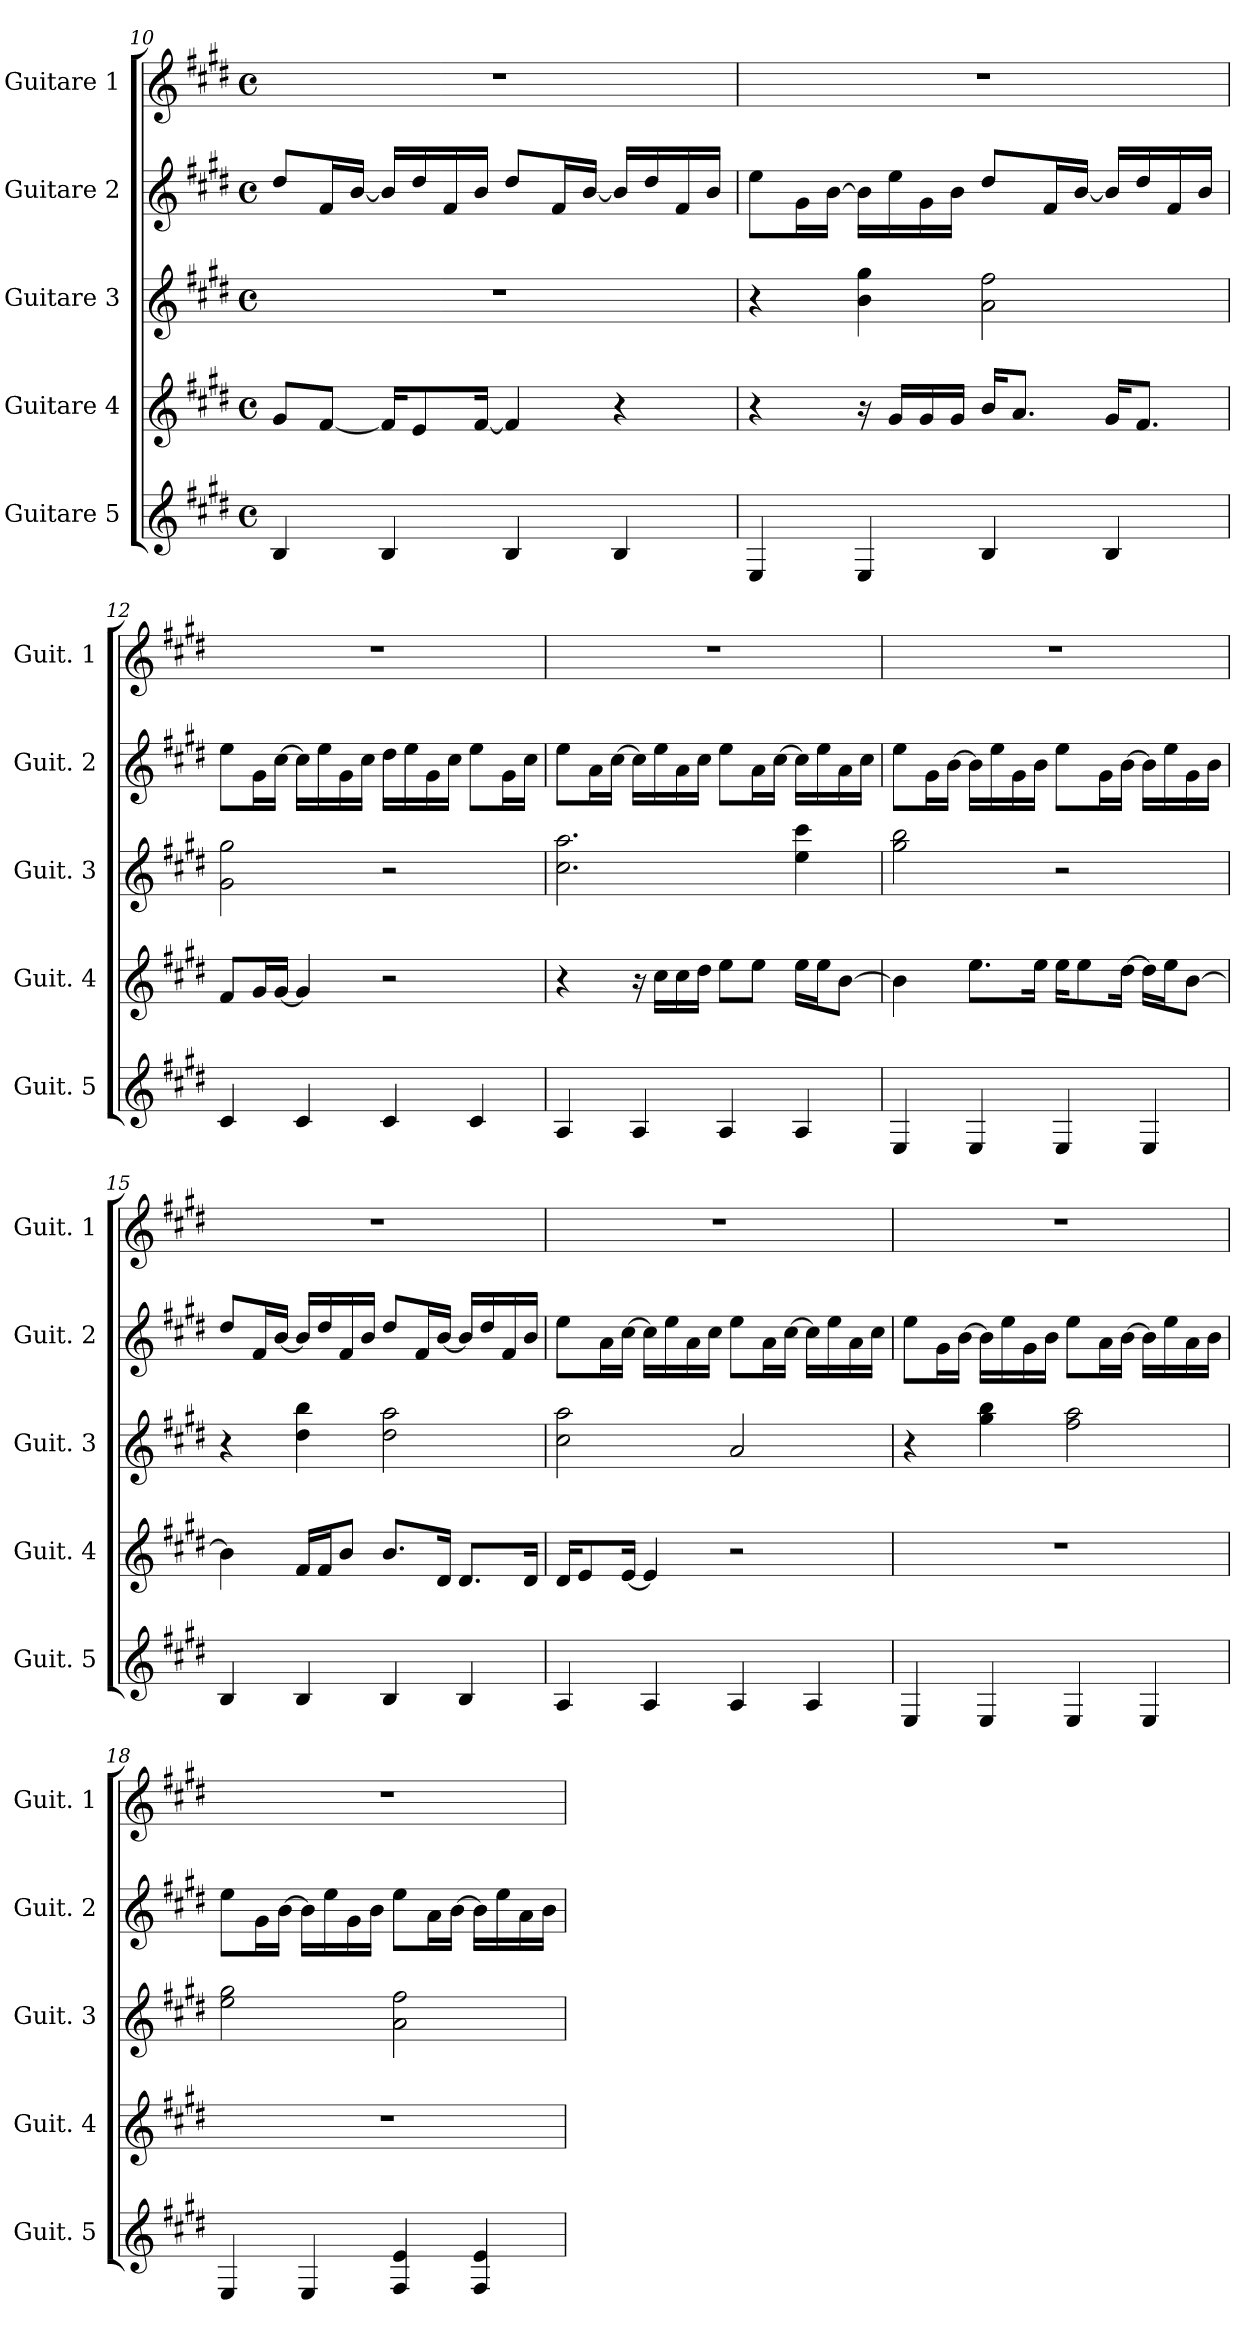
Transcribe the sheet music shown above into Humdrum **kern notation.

**kern	**kern	**kern	**kern	**kern
*part5	*part4	*part3	*part2	*part1
*staff5	*staff4	*staff3	*staff2	*staff1
*I"Guitare 5	*I"Guitare 4	*I"Guitare 3	*I"Guitare 2	*I"Guitare 1
*I'Guit. 5	*I'Guit. 4	*I'Guit. 3	*I'Guit. 2	*I'Guit. 1
!!LO:LB:g=z
*clefG2	*clefG2	*clefG2	*clefG2	*clefG2
*ITrd7c12	*ITrd7c12	*ITrd7c12	*ITrd7c12	*ITrd7c12
*k[f#c#g#d#]	*k[f#c#g#d#]	*k[f#c#g#d#]	*k[f#c#g#d#]	*k[f#c#g#d#]
*E:	*E:	*E:	*E:	*E:
*M4/4	*M4/4	*M4/4	*M4/4	*M4/4
*met(c)	*met(c)	*met(c)	*met(c)	*met(c)
=10	=10	=10	=10	=10
4BB/	8G#/L	1r	8d#/L	1r
.	[8F#/J	.	16F#/L	.
.	.	.	[16B/JJ	.
4BB/	16F#/KL]	.	16B/LL]	.
.	8E/	.	16d#/	.
.	.	.	16F#/	.
.	[16F#/Jk	.	16B/JJ	.
4BB/	4F#/]	.	8d#/L	.
.	.	.	16F#/L	.
.	.	.	[16B/JJ	.
4BB/	4r	.	16B/LL]	.
.	.	.	16d#/	.
.	.	.	16F#/	.
.	.	.	16B/JJ	.
=11	=11	=11	=11	=11
4EE/	4r	4r	8e\L	1r
.	.	.	16G#\L	.
.	.	.	[16B\JJ	.
4EE/	16r	4B\ 4g#\	16B\LL]	.
.	16G#/LL	.	16e\	.
.	16G#/	.	16G#\	.
.	16G#/JJ	.	16B\JJ	.
4BB/	16B/KL	2A\ 2f#\	8d#/L	.
.	8.A/J	.	.	.
.	.	.	16F#/L	.
.	.	.	[16B/JJ	.
4BB/	16G#/KL	.	16B/LL]	.
.	8.F#/J	.	16d#/	.
.	.	.	16F#/	.
.	.	.	16B/JJ	.
=12	=12	=12	=12	=12
4C#/	8F#/L	2G#\ 2g#\	8e\L	1r
.	16G#/L	.	16G#\L	.
.	[16G#/JJ	.	[16c#\JJ	.
4C#/	4G#/]	.	16c#\LL]	.
.	.	.	16e\	.
.	.	.	16G#\	.
.	.	.	16c#\JJ	.
4C#/	2r	2r	16d#\LL	.
.	.	.	16e\	.
.	.	.	16G#\	.
.	.	.	16c#\JJ	.
4C#/	.	.	8e\L	.
.	.	.	16G#\L	.
.	.	.	16c#\JJ	.
!!LO:PB:g=z
=13	=13	=13	=13	=13
4AA/	4r	2.c#\ 2.a\	8e\L	1r
.	.	.	16A\L	.
.	.	.	[16c#\JJ	.
4AA/	16r	.	16c#\LL]	.
.	16c#\LL	.	16e\	.
.	16c#\	.	16A\	.
.	16d#\JJ	.	16c#\JJ	.
4AA/	8e\L	.	8e\L	.
.	8e\J	.	16A\L	.
.	.	.	[16c#\JJ	.
4AA/	16e\LL	4e\ 4cc#\	16c#\LL]	.
.	16e\J	.	16e\	.
.	[8B\J	.	16A\	.
.	.	.	16c#\JJ	.
=14	=14	=14	=14	=14
4EE/	4B\]	2g#\ 2b\	8e\L	1r
.	.	.	16G#\L	.
.	.	.	[16B\JJ	.
4EE/	8.e\L	.	16B\LL]	.
.	.	.	16e\	.
.	.	.	16G#\	.
.	16e\Jk	.	16B\JJ	.
4EE/	16e\KL	2r	8e\L	.
.	8e\	.	.	.
.	.	.	16G#\L	.
.	[16d#\Jk	.	[16B\JJ	.
4EE/	16d#\LL]	.	16B\LL]	.
.	16e\J	.	16e\	.
.	[8B\J	.	16G#\	.
.	.	.	16B\JJ	.
=15	=15	=15	=15	=15
4BB/	4B\]	4r	8d#/L	1r
.	.	.	16F#/L	.
.	.	.	[16B/JJ	.
4BB/	16F#/LL	4d#\ 4b\	16B/LL]	.
.	16F#/J	.	16d#/	.
.	8B/J	.	16F#/	.
.	.	.	16B/JJ	.
4BB/	8.B/L	2d#\ 2a\	8d#/L	.
.	.	.	16F#/L	.
.	16D#/Jk	.	[16B/JJ	.
4BB/	8.D#/L	.	16B/LL]	.
.	.	.	16d#/	.
.	.	.	16F#/	.
.	16D#/Jk	.	16B/JJ	.
!!LO:LB:g=z
=16	=16	=16	=16	=16
4AA/	16D#/KL	2c#\ 2a\	8e\L	1r
.	8E/	.	.	.
.	.	.	16A\L	.
.	[16E/Jk	.	[16c#\JJ	.
4AA/	4E/]	.	16c#\LL]	.
.	.	.	16e\	.
.	.	.	16A\	.
.	.	.	16c#\JJ	.
4AA/	2r	2A/	8e\L	.
.	.	.	16A\L	.
.	.	.	[16c#\JJ	.
4AA/	.	.	16c#\LL]	.
.	.	.	16e\	.
.	.	.	16A\	.
.	.	.	16c#\JJ	.
=17	=17	=17	=17	=17
4EE/	1r	4r	8e\L	1r
.	.	.	16G#\L	.
.	.	.	[16B\JJ	.
4EE/	.	4g#\ 4b\	16B\LL]	.
.	.	.	16e\	.
.	.	.	16G#\	.
.	.	.	16B\JJ	.
4EE/	.	2f#\ 2a\	8e\L	.
.	.	.	16A\L	.
.	.	.	[16B\JJ	.
4EE/	.	.	16B\LL]	.
.	.	.	16e\	.
.	.	.	16A\	.
.	.	.	16B\JJ	.
=18	=18	=18	=18	=18
4EE/	1r	2e\ 2g#\	8e\L	1r
.	.	.	16G#\L	.
.	.	.	[16B\JJ	.
4EE/	.	.	16B\LL]	.
.	.	.	16e\	.
.	.	.	16G#\	.
.	.	.	16B\JJ	.
4FF#/ 4E/	.	2A\ 2f#\	8e\L	.
.	.	.	16A\L	.
.	.	.	[16B\JJ	.
4FF#/ 4E/	.	.	16B\LL]	.
.	.	.	16e\	.
.	.	.	16A\	.
.	.	.	16B\JJ	.
=	=	=	=	=
*-	*-	*-	*-	*-
